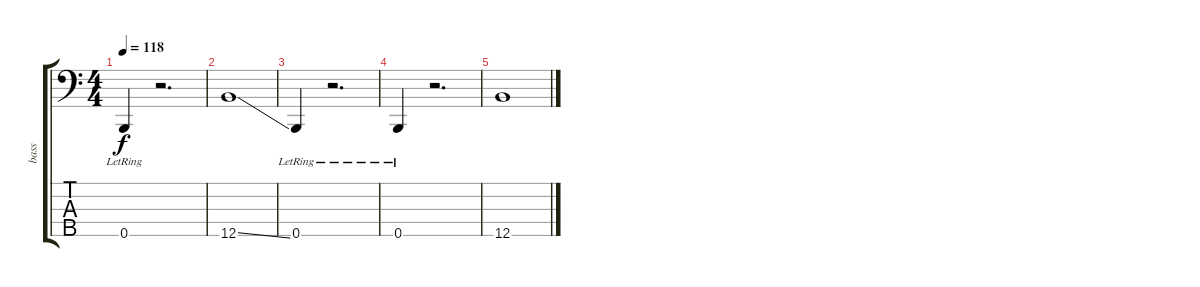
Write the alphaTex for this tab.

\track ("bass" "bass") {instrument electricbassfinger}
\staff {score tabs}
\tuning (G2 D2 A1 E1 B0) {hide}
\ts (4 4)
\tempo 118
\clef f4
\ks c
0.5{lr}.4{dy f} r.2{d} |
12.5{ss}.1 |
0.5{lr}.4 r.2{d} |
0.5{lr}.4 r.2{d} |
12.5.1
